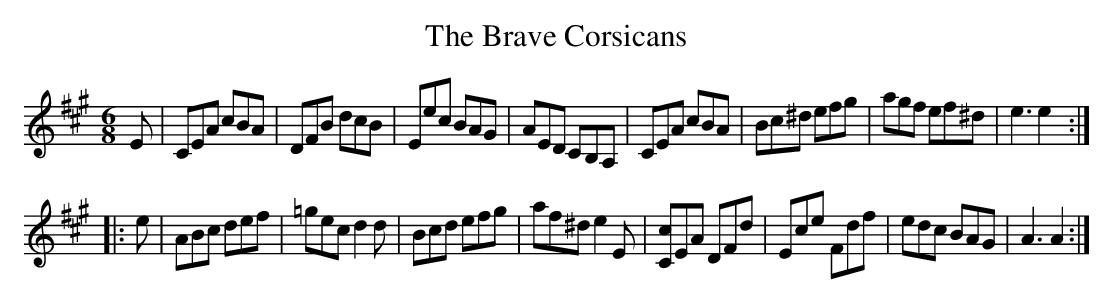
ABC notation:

X:1
T:Brave Corsicans, The
M:6/8
L:1/8
K:A
E | CEA cBA | DFB dcB | Eec BAG | AED CB,A, | CEA cBA | Bc^d efg | agf ef^d | e3 e2 :|
|: e | ABc def | =gec d2d | Bcd efg | af^d e2E | [Cc]EA DFd | Ece Fdf | edc BAG | A3 A2 :|
